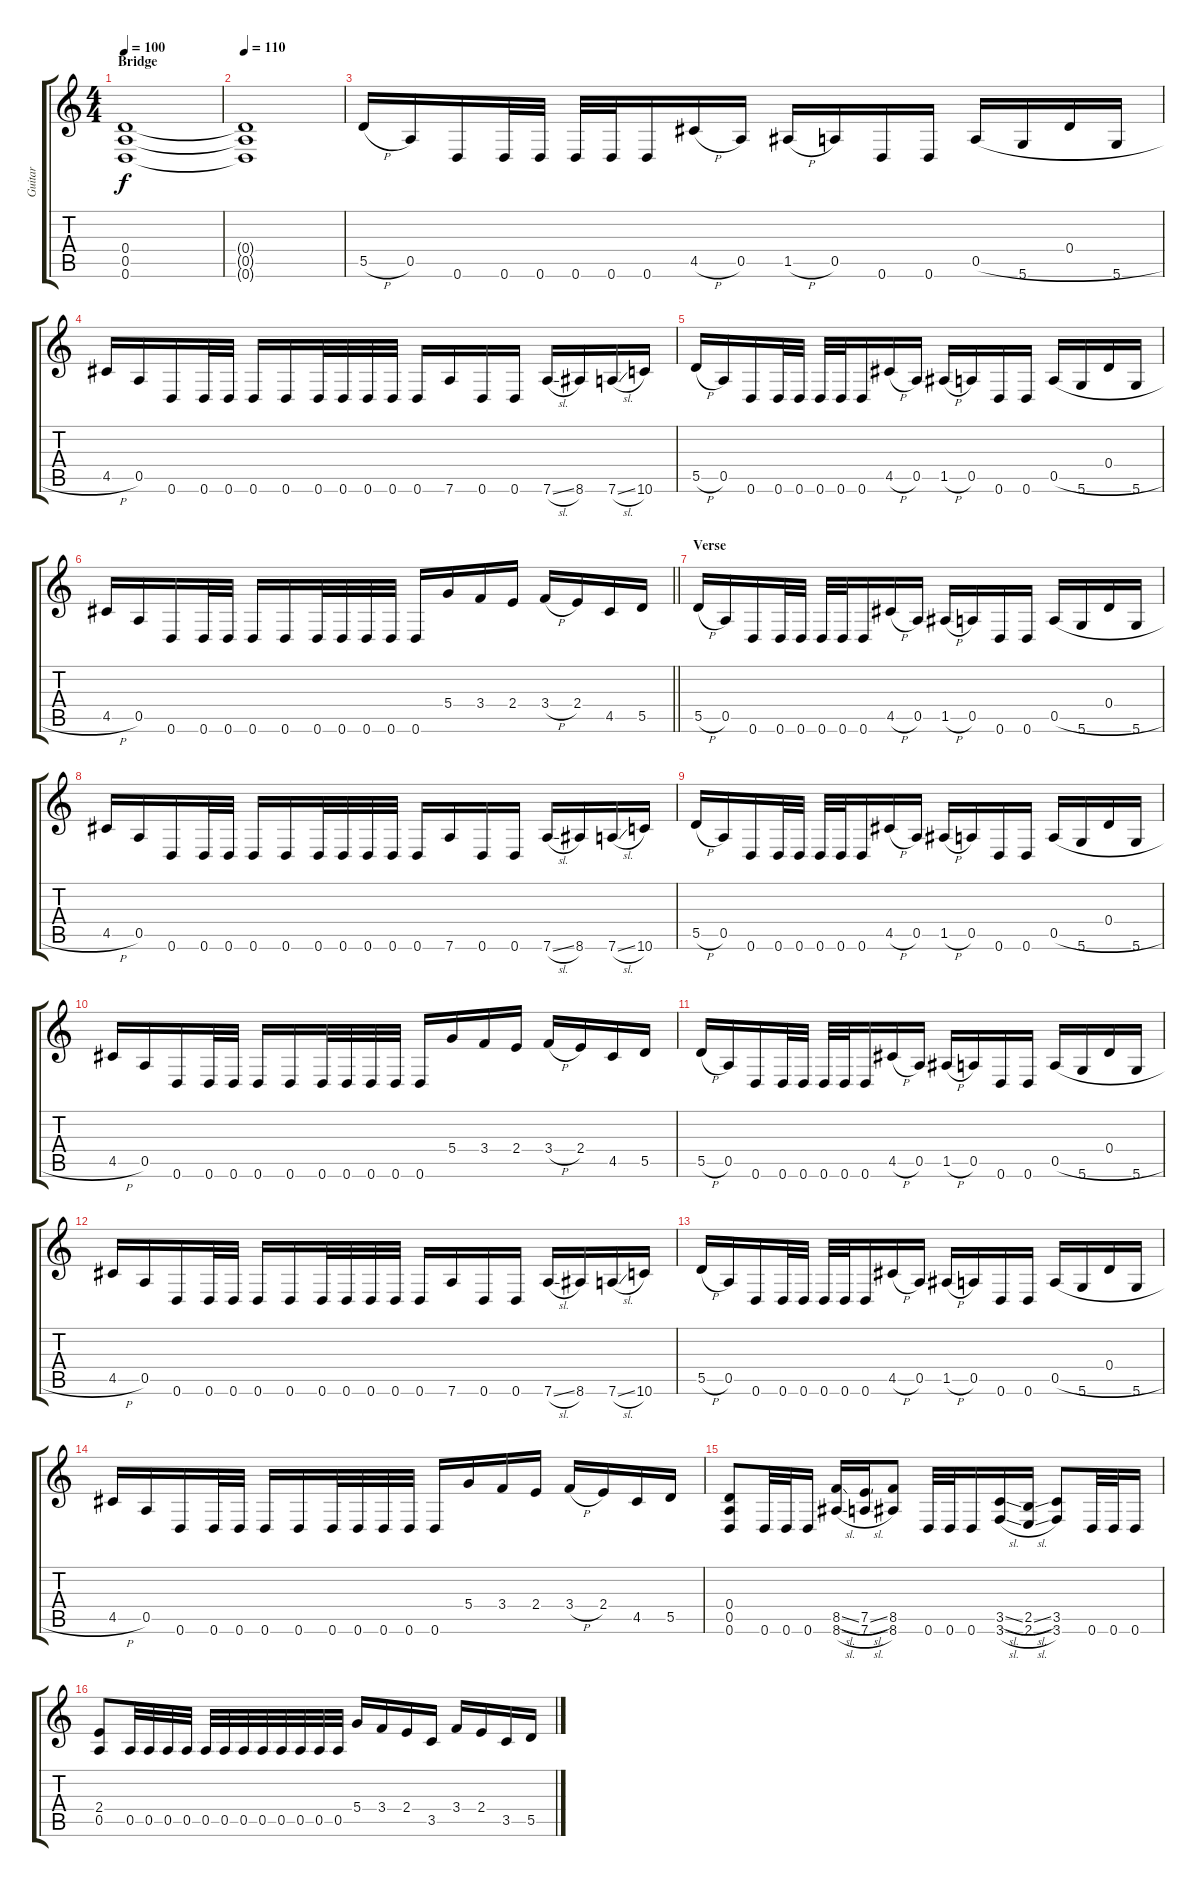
\track ("Guitar" "Guitar") {instrument distortionguitar}
\staff {score tabs}
\tuning (E4 B3 G3 D3 A2 D2) {hide}
\ts (4 4)
\section ("" "Bridge")
\tempo 100
\clef g2
\ks c
(0.4 0.5 0.6).1{dy f} |
\tempo 110
(0.4{t} 0.5{t} 0.6{t}).1 |
5.5{h}.16 0.5.16 0.6.16 0.6.32 0.6.32 0.6.32 0.6.32 0.6.16 4.5{h}.16 0.5.16 1.5{h}.16 0.5.16 0.6.16 0.6.16 0.5{h}.16 5.6.16 0.4.16 5.6.16 |
4.5{h}.16 0.5.16 0.6.16 0.6.32 0.6.32 0.6.16 0.6.16 0.6.32 0.6.32 0.6.32 0.6.32 0.6.16 7.6.16 0.6.16 0.6.16 7.6{sl}.16 8.6.16 7.6{sl}.16 10.6.16 |
5.5{h}.16 0.5.16 0.6.16 0.6.32 0.6.32 0.6.32 0.6.32 0.6.16 4.5{h}.16 0.5.16 1.5{h}.16 0.5.16 0.6.16 0.6.16 0.5{h}.16 5.6.16 0.4.16 5.6.16 |
\barLineRight lightlight
4.5{h}.16 0.5.16 0.6.16 0.6.32 0.6.32 0.6.16 0.6.16 0.6.32 0.6.32 0.6.32 0.6.32 0.6.16 5.4.16 3.4.16 2.4.16 3.4{h}.16 2.4.16 4.5.16 5.5.16 |
\section ("" "Verse")
5.5{h}.16 0.5.16 0.6.16 0.6.32 0.6.32 0.6.32 0.6.32 0.6.16 4.5{h}.16 0.5.16 1.5{h}.16 0.5.16 0.6.16 0.6.16 0.5{h}.16 5.6.16 0.4.16 5.6.16 |
4.5{h}.16 0.5.16 0.6.16 0.6.32 0.6.32 0.6.16 0.6.16 0.6.32 0.6.32 0.6.32 0.6.32 0.6.16 7.6.16 0.6.16 0.6.16 7.6{sl}.16 8.6.16 7.6{sl}.16 10.6.16 |
5.5{h}.16 0.5.16 0.6.16 0.6.32 0.6.32 0.6.32 0.6.32 0.6.16 4.5{h}.16 0.5.16 1.5{h}.16 0.5.16 0.6.16 0.6.16 0.5{h}.16 5.6.16 0.4.16 5.6.16 |
4.5{h}.16 0.5.16 0.6.16 0.6.32 0.6.32 0.6.16 0.6.16 0.6.32 0.6.32 0.6.32 0.6.32 0.6.16 5.4.16 3.4.16 2.4.16 3.4{h}.16 2.4.16 4.5.16 5.5.16 |
5.5{h}.16 0.5.16 0.6.16 0.6.32 0.6.32 0.6.32 0.6.32 0.6.16 4.5{h}.16 0.5.16 1.5{h}.16 0.5.16 0.6.16 0.6.16 0.5{h}.16 5.6.16 0.4.16 5.6.16 |
4.5{h}.16 0.5.16 0.6.16 0.6.32 0.6.32 0.6.16 0.6.16 0.6.32 0.6.32 0.6.32 0.6.32 0.6.16 7.6.16 0.6.16 0.6.16 7.6{sl}.16 8.6.16 7.6{sl}.16 10.6.16 |
5.5{h}.16 0.5.16 0.6.16 0.6.32 0.6.32 0.6.32 0.6.32 0.6.16 4.5{h}.16 0.5.16 1.5{h}.16 0.5.16 0.6.16 0.6.16 0.5{h}.16 5.6.16 0.4.16 5.6.16 |
4.5{h}.16 0.5.16 0.6.16 0.6.32 0.6.32 0.6.16 0.6.16 0.6.32 0.6.32 0.6.32 0.6.32 0.6.16 5.4.16 3.4.16 2.4.16 3.4{h}.16 2.4.16 4.5.16 5.5.16 |
(0.4 0.5 0.6).8 0.6.32 0.6.32 0.6.16 (8.5{sl} 8.6{sl}).16 (7.5{sl} 7.6{sl}).16 (8.5 8.6).8 0.6.32 0.6.32 0.6.16 (3.5{sl} 3.6{sl}).16 (2.5{sl} 2.6{sl}).16 (3.5 3.6).8 0.6.32 0.6.32 0.6.16 |
(2.4 0.5).8 0.5.32 0.5.32 0.5.32 0.5.32 0.5.32 0.5.32 0.5.32 0.5.32 0.5.32 0.5.32 0.5.32 0.5.32 5.4.16 3.4.16 2.4.16 3.5.16 3.4.16 2.4.16 3.5.16 5.5.16
